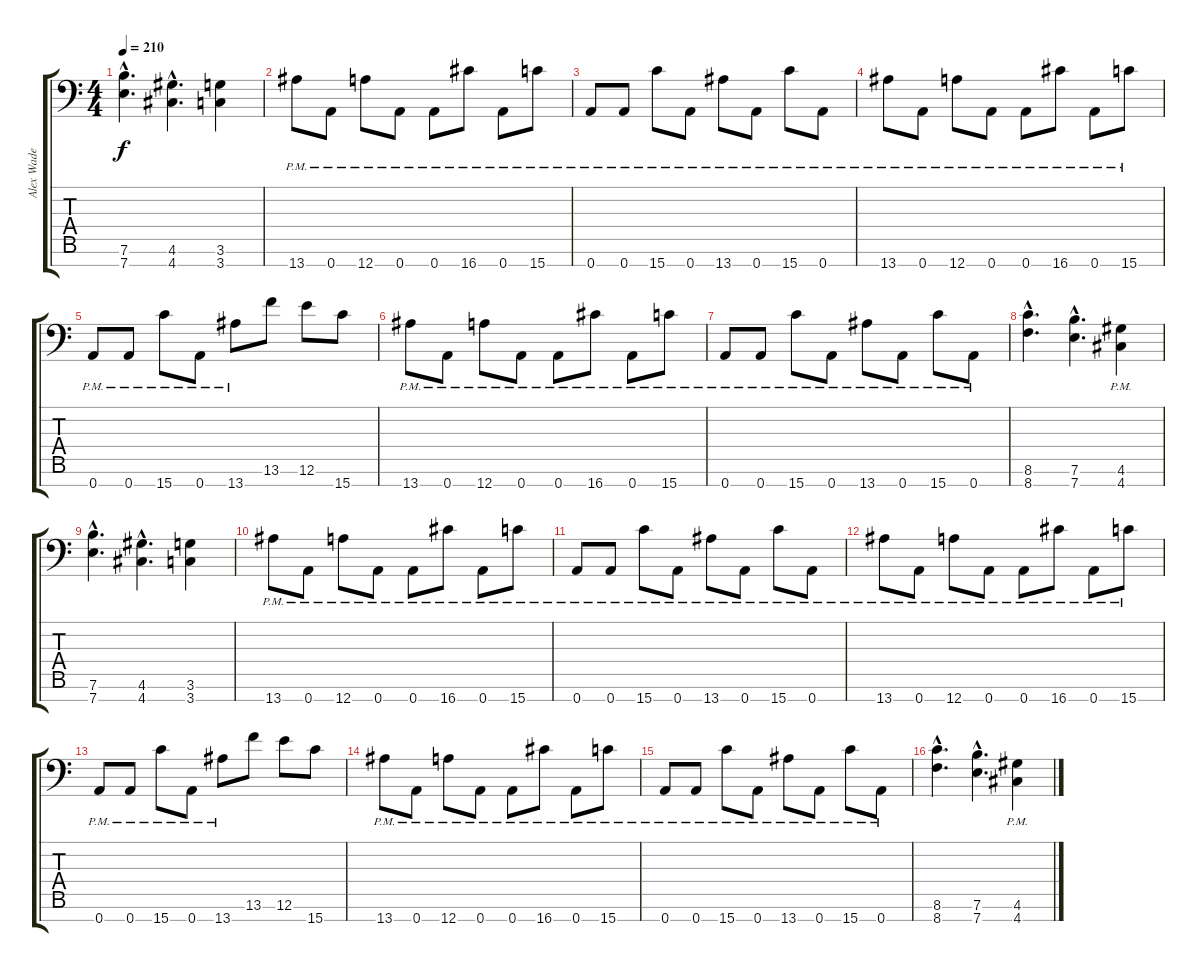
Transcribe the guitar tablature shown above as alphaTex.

\track ("Alex Wade (Guitar)" "Alex Wade ") {instrument distortionguitar}
\staff {score tabs}
\tuning (E4 B3 G3 D3 A2 E2 A1) {hide}
\ts (4 4)
\tempo 210
\clef f4
\ks c
(7.6{hac} 7.7{hac}).4{d dy f} (4.6{hac} 4.7{hac}).4{d} (3.6 3.7).4 |
13.7{pm}.8 0.7{pm}.8 12.7{pm}.8 0.7{pm}.8 0.7{pm}.8 16.7{pm}.8 0.7{pm}.8 15.7{pm}.8 |
0.7{pm}.8 0.7{pm}.8 15.7{pm}.8 0.7{pm}.8 13.7{pm}.8 0.7{pm}.8 15.7{pm}.8 0.7{pm}.8 |
13.7{pm}.8 0.7{pm}.8 12.7{pm}.8 0.7{pm}.8 0.7{pm}.8 16.7{pm}.8 0.7{pm}.8 15.7{pm}.8 |
0.7{pm}.8 0.7{pm}.8 15.7{pm}.8 0.7{pm}.8 13.7{pm}.8 13.6.8 12.6.8 15.7.8 |
13.7{pm}.8 0.7{pm}.8 12.7{pm}.8 0.7{pm}.8 0.7{pm}.8 16.7{pm}.8 0.7{pm}.8 15.7{pm}.8 |
0.7{pm}.8 0.7{pm}.8 15.7{pm}.8 0.7{pm}.8 13.7{pm}.8 0.7{pm}.8 15.7{pm}.8 0.7{pm}.8 |
(8.6{hac} 8.7{hac}).4{d} (7.6{hac} 7.7{hac}).4{d} (4.6{pm} 4.7{pm}).4 |
(7.6{hac} 7.7{hac}).4{d} (4.6{hac} 4.7{hac}).4{d} (3.6 3.7).4 |
13.7{pm}.8 0.7{pm}.8 12.7{pm}.8 0.7{pm}.8 0.7{pm}.8 16.7{pm}.8 0.7{pm}.8 15.7{pm}.8 |
0.7{pm}.8 0.7{pm}.8 15.7{pm}.8 0.7{pm}.8 13.7{pm}.8 0.7{pm}.8 15.7{pm}.8 0.7{pm}.8 |
13.7{pm}.8 0.7{pm}.8 12.7{pm}.8 0.7{pm}.8 0.7{pm}.8 16.7{pm}.8 0.7{pm}.8 15.7{pm}.8 |
0.7{pm}.8 0.7{pm}.8 15.7{pm}.8 0.7{pm}.8 13.7{pm}.8 13.6.8 12.6.8 15.7.8 |
13.7{pm}.8 0.7{pm}.8 12.7{pm}.8 0.7{pm}.8 0.7{pm}.8 16.7{pm}.8 0.7{pm}.8 15.7{pm}.8 |
0.7{pm}.8 0.7{pm}.8 15.7{pm}.8 0.7{pm}.8 13.7{pm}.8 0.7{pm}.8 15.7{pm}.8 0.7{pm}.8 |
(8.6{hac} 8.7{hac}).4{d} (7.6{hac} 7.7{hac}).4{d} (4.6{pm} 4.7{pm}).4
